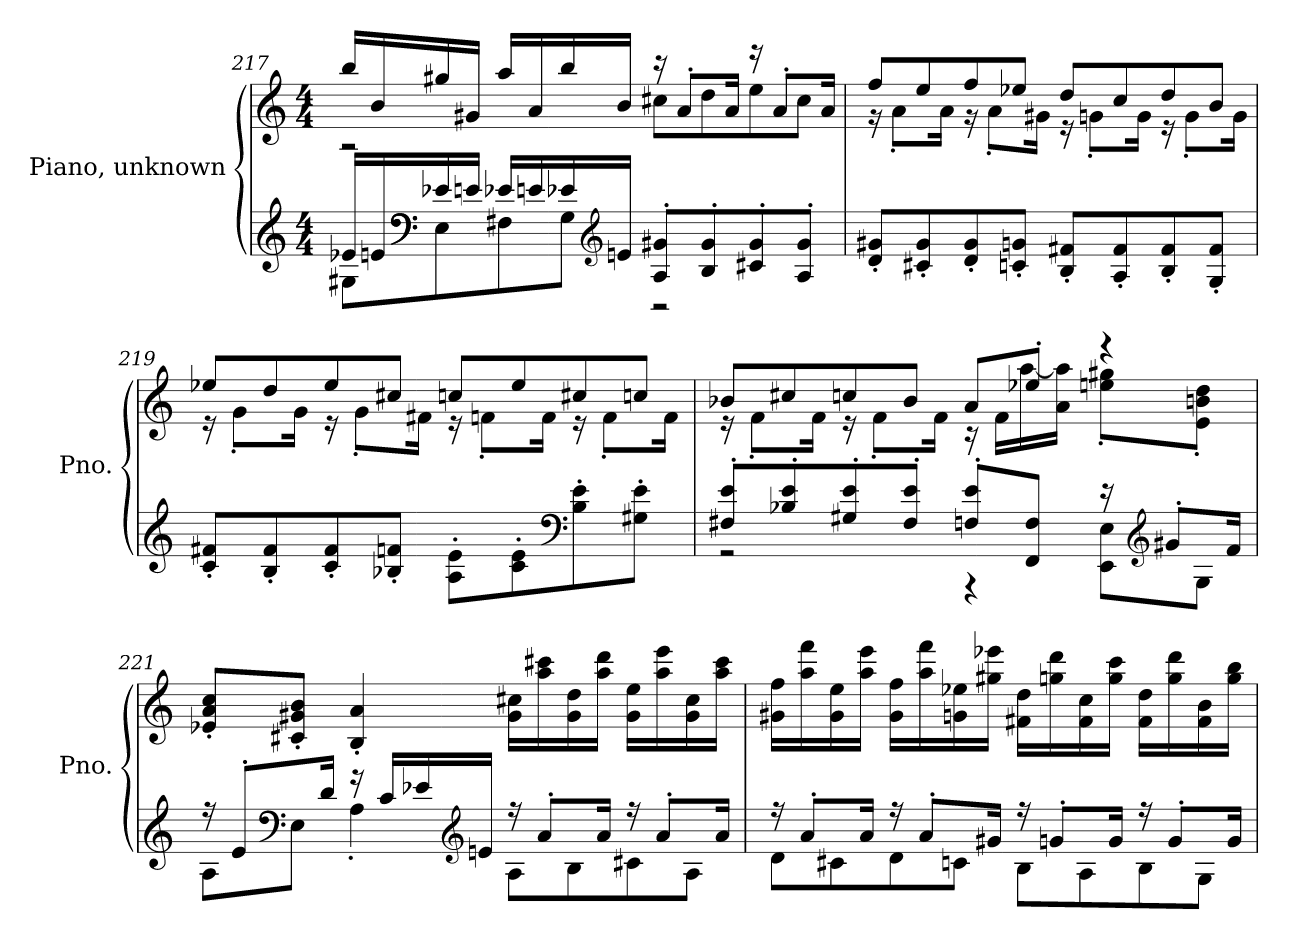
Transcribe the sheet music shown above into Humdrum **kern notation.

**kern	**kern
*part1	*part1
*staff2	*staff1
*I"Piano, unknown	*
*I'Pno.	*
!!LO:LB:g=z
*clefG2	*clefG2
*k[]	*k[]
*M4/4	*M4/4
=217	=217
*^	*^
16e-X/LL	8G#X\L	16bb/LL	2r
16en/	.	16b/	.
*clefF4	*	*	*
16e-X/	8E\	16gg#X/	.
16en/JJ	.	16g#X/JJ	.
16e-X/LL	8F#X\	16aa/LL	.
16en/	.	16a/	.
16e-X/	8G#\J	16bb/	.
*clefG2	*	*	*
16en/JJ	.	16b/JJ	.
8A/' 8g#X/'L	2r	16r	8cc#X\L
.	.	8a'/L	.
8B/' 8g#/'	.	.	8dd\
.	.	16a/Jk	.
8c#X/' 8g#/'	.	16r	8ee\
.	.	8a'/L	.
8A/' 8g#/'J	.	.	8cc#\J
.	.	16a/Jk	.
*v	*v	*	*
=218	=218	=218
8d/' 8g#X/'L	8ff/L	16r
.	.	8a'\L
8c#X/' 8g#/'	8ee/	.
.	.	16a\Jk
8d/' 8g#/'	8ff/	16r
.	.	8a'\L
8cn/' 8gn/'J	8ee-X/J	.
.	.	16g#X\Jk
8B/' 8f#X/'L	8dd/L	16r
.	.	8gn'\L
8A/' 8f#/'	8cc/	.
.	.	16g\Jk
8B/' 8f#/'	8dd/	16r
.	.	8g'\L
8G/' 8f#/'J	8b/J	.
.	.	16g\Jk
!!LO:LB:g=z	!!
=219	=219	=219
8c/' 8f#X/'L	8ee-X/L	16r
.	.	8g'\L
8B/' 8f#/'	8dd/	.
.	.	16g\Jk
8c/' 8f#/'	8ee-/	16r
.	.	8g'\L
8B-X/' 8fn/'J	8cc#X/J	.
.	.	16f#X\Jk
8A\' 8e\'L	8ccn/L	16r
.	.	8fn'\L
8c\' 8e\'	8ee-/	.
.	.	16f\Jk
*clefF4	*	*
8B-\' 8e\'	8cc#X/	16r
.	.	8f'\L
8G#X\' 8e\'J	8ccn/J	.
.	.	16f\Jk
=220	=220	=220
*^	*	*
8F#X/' 8e/'L	2r	8b-X/L	16r
.	.	.	8f'\L
8B-X/' 8e/'	.	8cc#X/	.
.	.	.	16f\Jk
8G#X/' 8e/'	.	8ccn/	16r
.	.	.	8f'\L
8F#/' 8e/'J	.	8b-/J	.
.	.	.	16f\Jk
8Fn/' 8e/'L	4r	8a/L	16r
.	.	.	16f\LL
8FF/ 8F/J	.	8ee-X'/J	[16aa\
.	.	.	16a\ 16aa\]JJ
16r	8EE\ 8E\L	4r	8een\' 8gg#X\'L
*clefG2	*	*	*
8g#X'/L	.	.	.
.	8G#\J	.	8e\' 8bn\' 8dd\'J
16f/Jk	.	.	.
*	*	*v	*v
!!LO:LB:g=z
=221	=221	=221
16r	8A\L	8e-X/' 8a/' 8cc/'L
8e'/L	.	.
*clefF4	*	*
.	8E\J	8c#X/' 8g#X/' 8b/'J
16d/Jk	.	.
16r	4A'\	4B/' 4a/'
16c/LL	.	.
16e-X/	.	.
*clefG2	*	*
16en/JJ	.	.
16r	8A\L	16g#\ 16cc#X\LL
8a'/L	.	16aa\ 16ccc#X\
.	8B\	16g#\ 16dd\
16a/Jk	.	16aa\ 16ddd\JJ
16r	8c#X\	16g#\ 16ee\LL
8a'/L	.	16aa\ 16eee\
.	8A\J	16g#\ 16cc#\
16a/Jk	.	16aa\ 16ccc#\JJ
=222	=222	=222
16r	8d\L	16g#X\ 16ff\LL
8a'/L	.	16aa\ 16fff\
.	8c#X\	16g#\ 16ee\
16a/Jk	.	16aa\ 16eee\JJ
16r	8d\	16g#\ 16ff\LL
8a'/L	.	16aa\ 16fff\
.	8cn\J	16gn\ 16ee-X\
16g#X/Jk	.	16gg#X\ 16eee-X\JJ
16r	8B\L	16f#X\ 16dd\LL
8gn'/L	.	16ggn\ 16ddd\
.	8A\	16f#\ 16cc\
16g/Jk	.	16gg\ 16ccc\JJ
16r	8B\	16f#\ 16dd\LL
8g'/L	.	16gg\ 16ddd\
.	8G\J	16f#\ 16b\
16g/Jk	.	16gg\ 16bb\JJ
*v	*v	*
=	=
*-	*-
